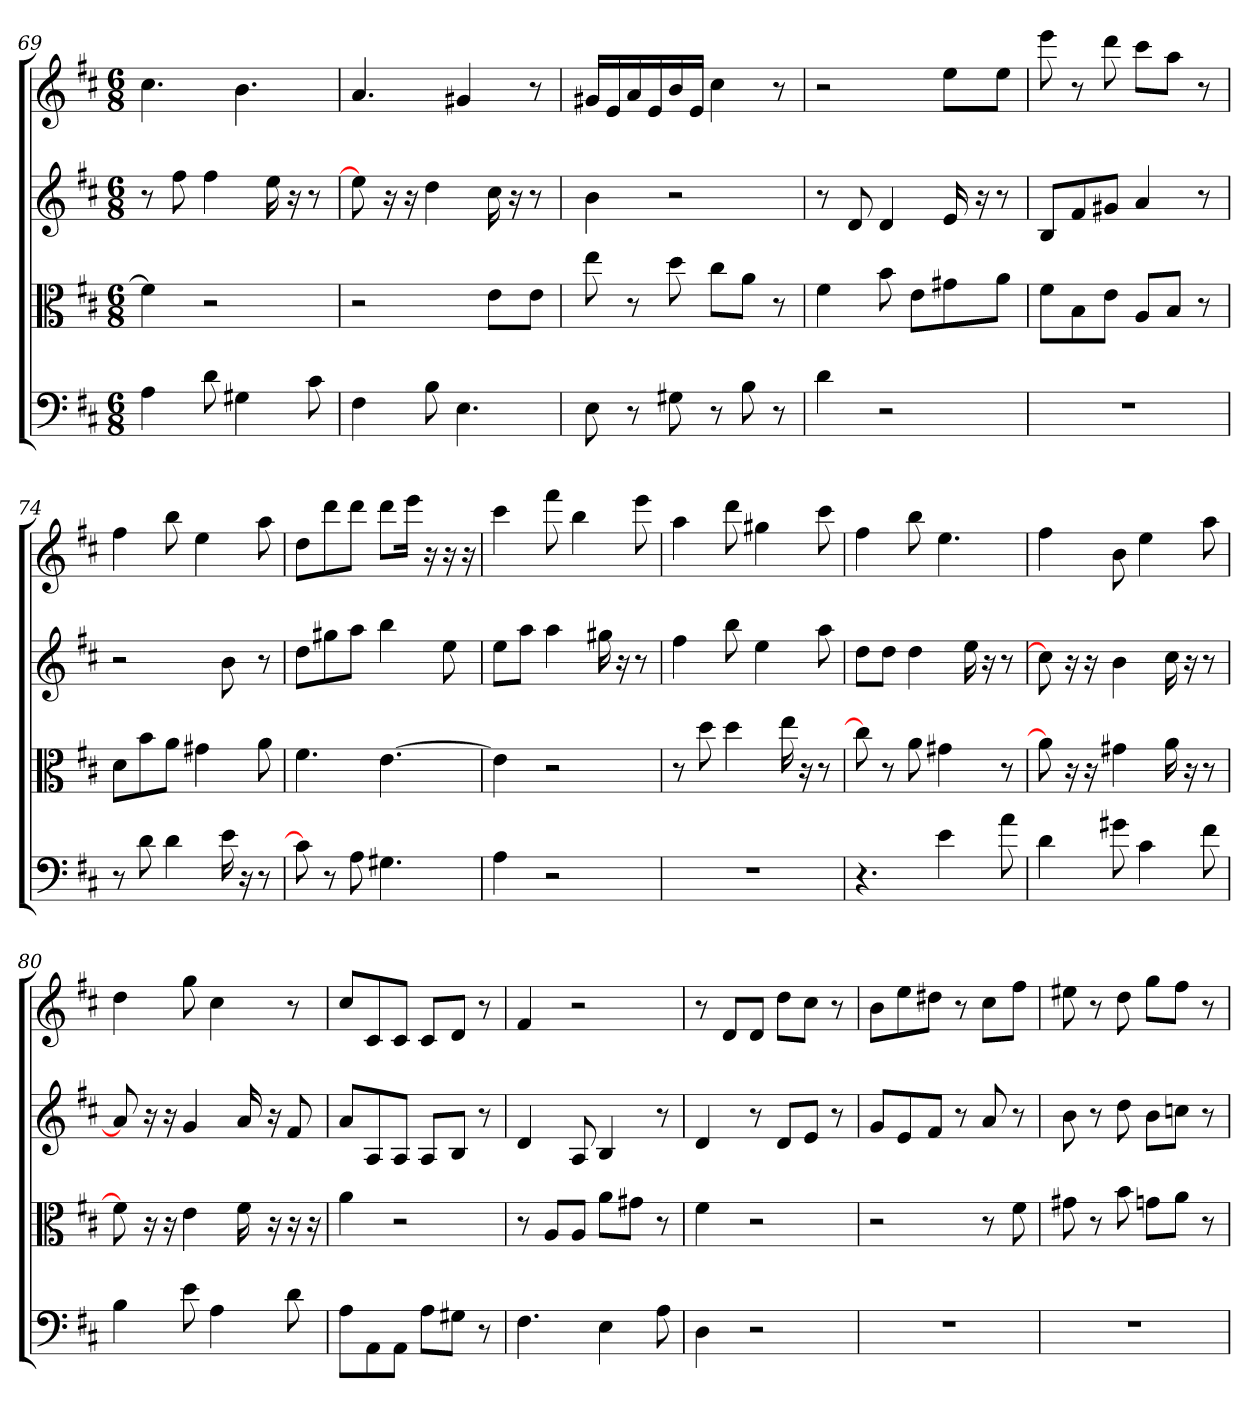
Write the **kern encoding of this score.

**kern	**kern	**kern	**kern
*part4	*part3	*part2	*part1
*staff4	*staff3	*staff2	*staff1
*clefF4	*clefC3	*clefG2	*clefG2
*k[f#c#]	*k[f#c#]	*k[f#c#]	*k[f#c#]
*D:	*D:	*D:	*D:
*M6/8	*M6/8	*M6/8	*M6/8
=69	=69	=69	=69
4A	4f#]	8r	4.cc#
.	.	8ff#	.
8d	2r	4ff#	.
4G#X	.	.	4.b
.	.	16ee	.
.	.	16r	.
8c#	.	8r	.
=70	=70	=70	=70
4F#	2r	8ee]	4.a
.	.	16r	.
.	.	16r	.
8B	.	4dd	.
4.E	.	.	4g#X
.	8e\L	16cc#	.
.	.	16r	.
.	8e\J	8r	8r
=71	=71	=71	=71
8E	8ee	4b	16g#X/LL
.	.	.	16e/
8r	8r	.	16a/
.	.	.	16e/
8G#X	8dd	2r	16b/
.	.	.	16e/JJ
8r	8cc#\L	.	4cc#
8B	8a\J	.	.
8r	8r	.	8r
=72	=72	=72	=72
4d	4f#	8r	2r
.	.	8d	.
2r	8b	4d	.
.	8e\L	.	.
.	8g#X\	16e	8ee\L
.	.	16r	.
.	8a\J	8r	8ee\J
=73	=73	=73	=73
2.r	8f#\L	8B/L	8eee
.	8B\	8f#/	8r
.	8e\J	8g#X/J	8ddd
.	8A/L	4a	8ccc#\L
.	8B/J	.	8aa\J
.	8r	8r	8r
=74	=74	=74	=74
8r	8d\L	2r	4ff#
8d	8b\	.	.
4d	8a\J	.	8bb
.	4g#X	.	4ee
16e	.	8b	.
16r	.	.	.
8r	8a	8r	8aa
=75	=75	=75	=75
8c#]	4.f#	8dd\L	8dd\L
8r	.	8gg#X\	8ddd\
8A	.	8aa\J	8ddd\J
4.G#X	[4.e	4bb	8ddd\L
.	.	.	16eee\Jk
.	.	.	16r
.	.	8ee	16r
.	.	.	16r
=76	=76	=76	=76
4A	4e]	8ee\L	4ccc#
.	.	8aa\J	.
2r	2r	4aa	8fff#
.	.	.	4bb
.	.	16gg#X	.
.	.	16r	.
.	.	8r	8eee
=77	=77	=77	=77
2.r	8r	4ff#	4aa
.	8dd	.	.
.	4dd	8bb	8ddd
.	.	4ee	4gg#X
.	16ee	.	.
.	16r	.	.
.	8r	8aa	8ccc#
=78	=78	=78	=78
4.r	8cc#]	8dd\L	4ff#
.	8r	8dd\J	.
.	8a	4dd	8bb
4e	4g#X	.	4.ee
.	.	16ee	.
.	.	16r	.
8a	8r	8r	.
=79	=79	=79	=79
4d	8a]	8cc#]	4ff#
.	16r	16r	.
.	16r	16r	.
8g#X	4g#X	4b	8b
4c#	.	.	4ee
.	16a	16cc#	.
.	16r	16r	.
8f#	8r	8r	8aa
=80	=80	=80	=80
4B	8f#]	8a]	4dd
.	16r	16r	.
.	16r	16r	.
8e	4e	4g	8gg
4A	.	.	4cc#
.	16f#	16a	.
.	16r	16r	.
8d	16r	8f#	8r
.	16r	.	.
=81	=81	=81	=81
8A\L	4a	8a/L	8cc#/L
8AA\	.	8A/	8c#/
8AA\J	2r	8A/J	8c#/J
8A\L	.	8A/L	8c#/L
8G#X\J	.	8B/J	8d/J
8r	.	8r	8r
=82	=82	=82	=82
4.F#	8r	4d	4f#
.	8A/L	.	.
.	8A/J	8A	2r
4E	8a\L	4B	.
.	8g#X\J	.	.
8A	8r	8r	.
=83	=83	=83	=83
4D	4f#	4d	8r
.	.	.	8d/L
2r	2r	8r	8d/J
.	.	8d/L	8dd\L
.	.	8e/J	8cc#\J
.	.	8r	8r
=84	=84	=84	=84
2.r	2r	8g/L	8b\L
.	.	8e/	8ee\
.	.	8f#/J	8dd#X\J
.	.	8r	8r
.	8r	8a	8cc#\L
.	8f#	8r	8ff#\J
=85	=85	=85	=85
2.r	8g#X	8b	8ee#X
.	8r	8r	8r
.	8b	8dd	8dd
.	8gn\L	8b\L	8gg\L
.	8a\J	8ccn\J	8ff#\J
.	8r	8r	8r
=	=	=	=
*-	*-	*-	*-
